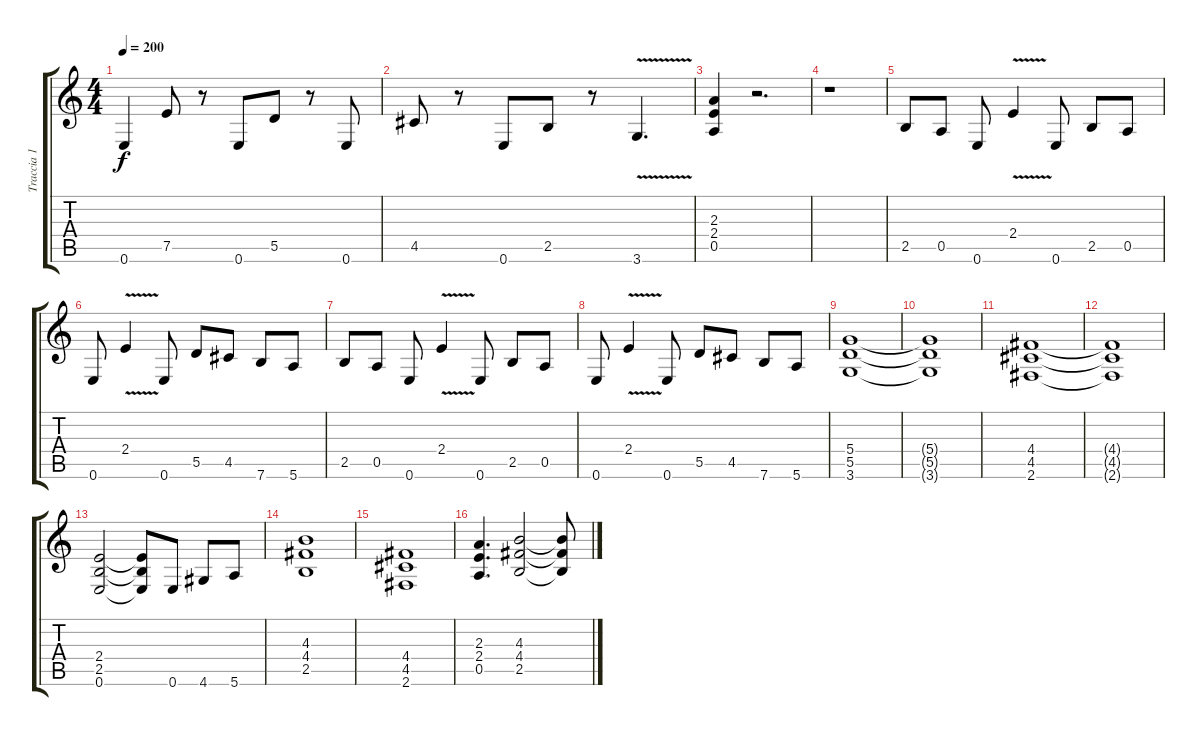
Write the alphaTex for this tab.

\track ("Traccia 1" "Traccia 1") {instrument overdrivenguitar}
\staff {score tabs}
\tuning (E4 B3 G3 D3 A2 E2) {hide}
\ts (4 4)
\tempo 200
\clef g2
\ks c
0.6.4{dy f} 7.5.8 r.8 0.6.8 5.5.8 r.8 0.6.8 |
4.5.8 r.8 0.6.8 2.5.8 r.8 3.6{v}.4{d} |
(2.3 2.4 0.5).4 r.2{d} |
r.1 |
2.5.8 0.5.8 0.6.8 2.4{v}.4 0.6.8 2.5.8 0.5.8 |
0.6.8 2.4{v}.4 0.6.8 5.5.8 4.5.8 7.6.8 5.6.8 |
2.5.8 0.5.8 0.6.8 2.4{v}.4 0.6.8 2.5.8 0.5.8 |
0.6.8 2.4{v}.4 0.6.8 5.5.8 4.5.8 7.6.8 5.6.8 |
(5.4 5.5 3.6).1 |
(5.4{t} 5.5{t} 3.6{t}).1 |
(4.4 4.5 2.6).1 |
(4.4{t} 4.5{t} 2.6{t}).1 |
(2.4 2.5 0.6).2 (2.4{t} 2.5{t} 0.6{t}).8 0.6.8 4.6.8 5.6.8 |
(4.3 4.4 2.5).1 |
(4.4 4.5 2.6).1 |
(2.3 2.4 0.5).4{d} (4.3 4.4 2.5).2 (4.3{t} 4.4{t} 2.5{t}).8
